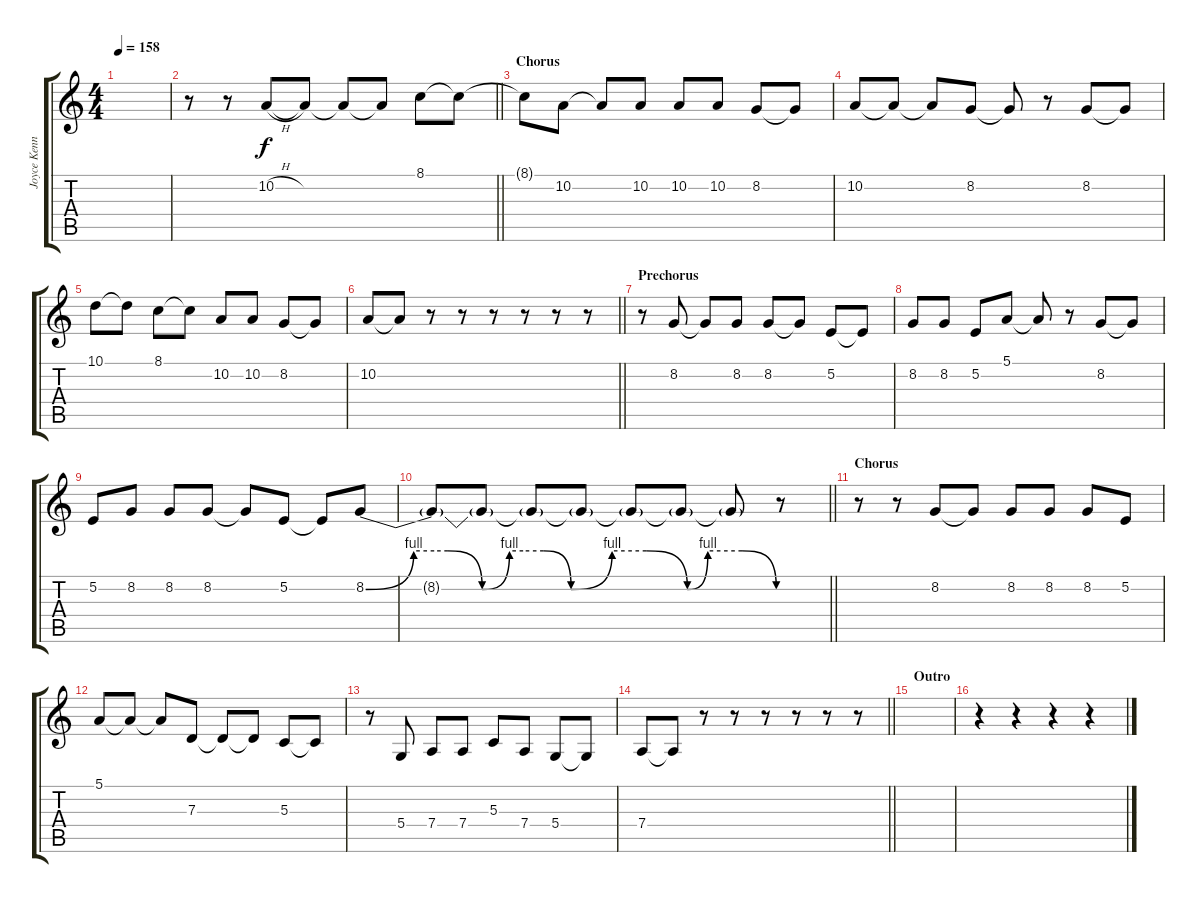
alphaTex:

\track ("Joyce Kennedy" "Joyce Kenn") {instrument lead5charang}
\staff {score tabs}
\tuning (E4 B3 G3 D3 A2 E2) {hide}
\ts (4 4)
\tempo 158
\clef g2
\ks c
|
\barLineRight lightlight
r.8 r.8 10.2{h}.8 10.2{t}.8 10.2{t}.8 10.2{t}.8 8.1.8 8.1{t}.8 |
\section ("" "Chorus")
8.1{t}.8 10.2.8 10.2{t}.8 10.2.8 10.2.8 10.2.8 8.2.8 8.2{t}.8 |
10.2.8 10.2{t}.8 10.2{t}.8 8.2.8 8.2{t}.8 r.8 8.2.8 8.2{t}.8 |
10.1.8 10.1{t}.8 8.1.8 8.1{t}.8 10.2.8 10.2.8 8.2.8 8.2{t}.8 |
\barLineRight lightlight
10.2.8 10.2{t}.8 r.8 r.8 r.8 r.8 r.8 r.8 |
\section ("" "Prechorus")
r.8{instrument lead2sawtooth} 8.2.8 8.2{t}.8 8.2.8 8.2.8 8.2{t}.8 5.2.8 5.2{t}.8 |
8.2.8 8.2.8 5.2.8 5.1.8 5.1{t}.8 r.8 8.2.8 8.2{t}.8 |
5.2.8 8.2.8 8.2.8 8.2.8 8.2{t}.8 5.2.8 5.2{t}.8 8.2{be (custom 0 0 7 4 10 4 12 4 17 0 21 4 23 4 26 4 30 0 36 4 41 4 47 0 50 4 55 4 60 0)}.8 |
\barLineRight lightlight
8.2{t}.8 8.2{t}.8 8.2{t}.8 8.2{t}.8 8.2{t}.8 8.2{t}.8 8.2{t}.8 r.8 |
\section ("" "Chorus")
r.8 r.8 8.2.8 8.2{t}.8 8.2.8 8.2.8 8.2.8 5.2.8 |
5.1.8 5.1{t}.8 5.1{t}.8 7.3.8 7.3{t}.8 7.3{t}.8 5.3.8 5.3{t}.8 |
r.8 5.4.8 7.4.8 7.4.8 5.3.8 7.4.8 5.4.8 5.4{t}.8 |
\barLineRight lightlight
7.4.8 7.4{t}.8 r.8 r.8 r.8 r.8 r.8 r.8 |
\section ("" "Outro")
|
r.4 r.4 r.4 r.4
